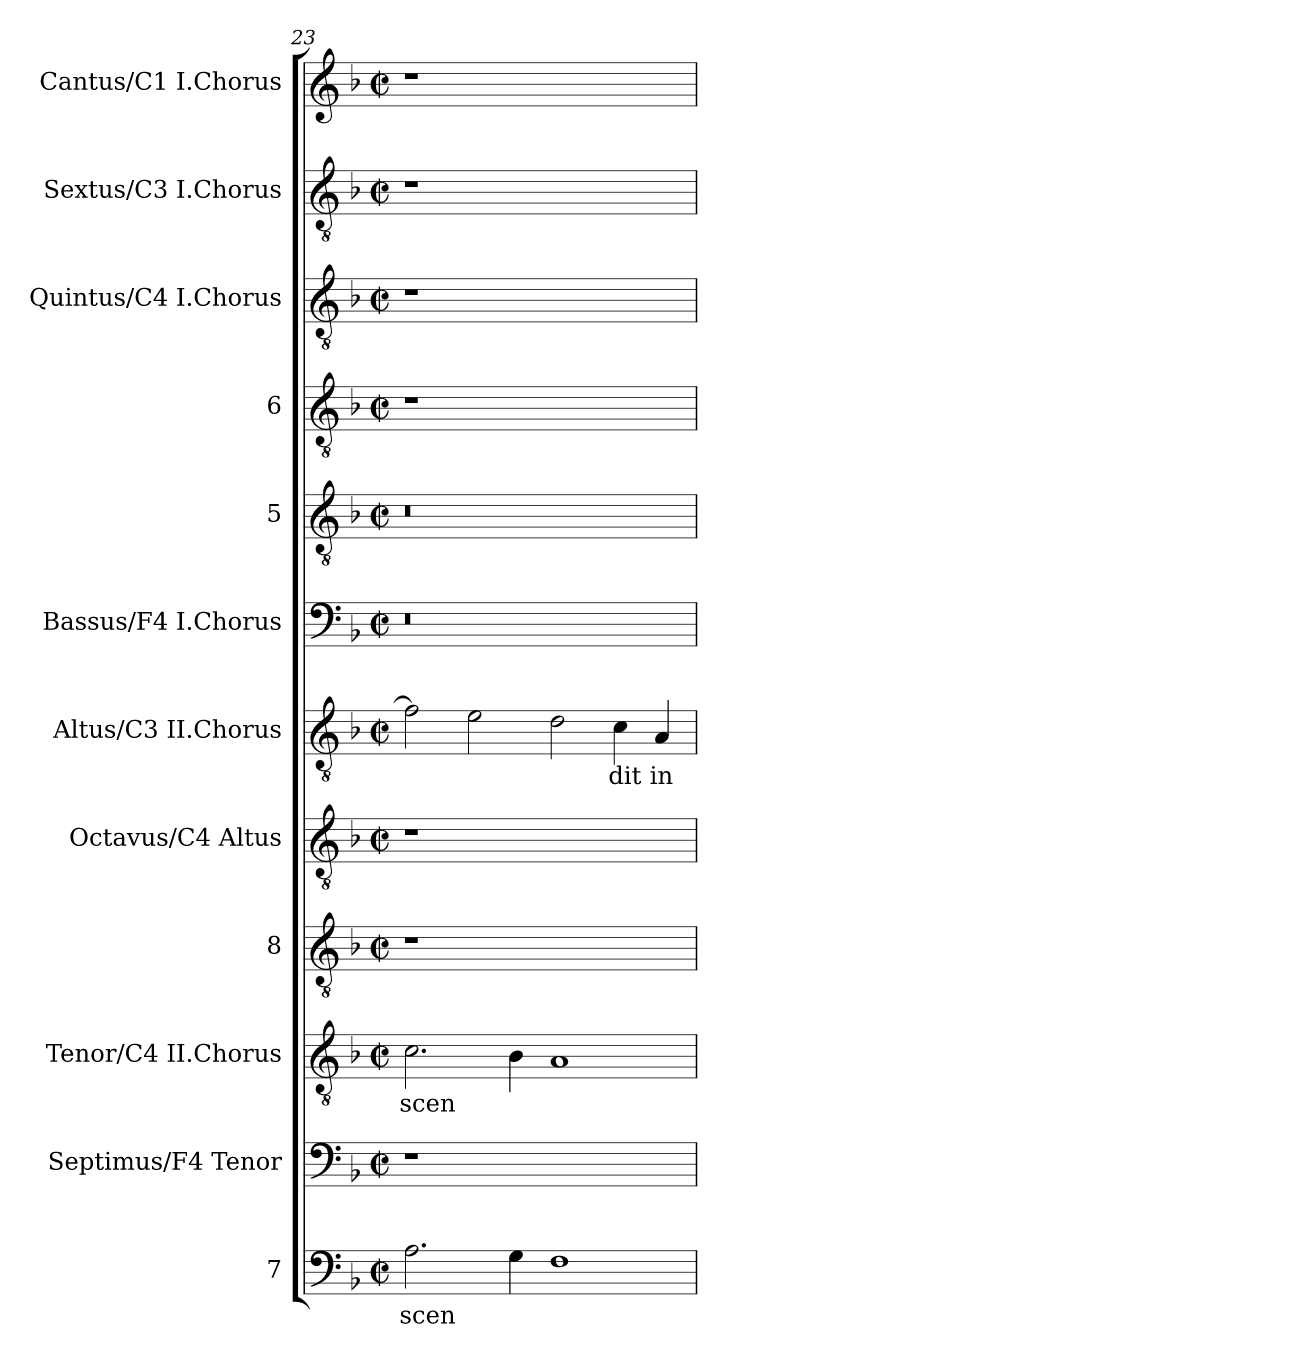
**kern	**text	**kern	**kern	**text	**kern	**kern	**kern	**text	**kern	**kern	**kern	**kern	**kern	**kern
*part12	*part12	*part11	*part10	*part10	*part9	*part8	*part7	*part7	*part6	*part5	*part4	*part3	*part2	*part1
*staff12	*staff12	*staff11	*staff10	*staff10	*staff9	*staff8	*staff7	*staff7	*staff6	*staff5	*staff4	*staff3	*staff2	*staff1
*I"7	*	*I"Septimus/F4  Tenor	*I"Tenor/C4  II.Chorus	*	*I"8	*I"Octavus/C4  Altus	*I"Altus/C3  II.Chorus	*	*I"Bassus/F4  I.Chorus	*I"5	*I"6	*I"Quintus/C4  I.Chorus	*I"Sextus/C3  I.Chorus	*I"Cantus/C1  I.Chorus
*	*	*	*I'T	*	*	*	*I'A	*	*I'B	*	*	*	*	*I'C
*clefF4	*	*clefF4	*clefGv2	*	*clefGv2	*clefGv2	*clefGv2	*	*clefF4	*clefGv2	*clefGv2	*clefGv2	*clefGv2	*clefG2
*k[b-]	*	*k[b-]	*k[b-]	*	*k[b-]	*k[b-]	*k[b-]	*	*k[b-]	*k[b-]	*k[b-]	*k[b-]	*k[b-]	*k[b-]
*F:	*	*F:	*F:	*	*F:	*F:	*F:	*	*F:	*F:	*F:	*F:	*F:	*F:
*M2/2	*	*M2/2	*M2/2	*	*M2/2	*M2/2	*M2/2	*	*M2/2	*M2/2	*M2/2	*M2/2	*M2/2	*M2/2
*met(c|)	*	*met(c|)	*met(c|)	*	*met(c|)	*met(c|)	*met(c|)	*	*met(c|)	*met(c|)	*met(c|)	*met(c|)	*met(c|)	*met(c|)
=23	=23	=23	=23	=23	=23	=23	=23	=23	=23	=23	=23	=23	=23	=23
!	!LO:LY:b:cj	!	!	!LO:LY:b:cj	!	!	!	!LO:LY:b:cj	!	!	!	!	!	!
2.A\	-scen-	1r	2.c\	-scen-	1r	1r	2f\]	--	0r	0r	1r	1r	1r	1r
!	!	!	!	!	!	!	!	!LO:LY:b:cj	!	!	!	!	!	!
.	.	.	.	.	.	.	2e\	--	.	.	.	.	.	.
!	!LO:LY:b:cj	!	!	!LO:LY:b:cj	!	!	!	!	!	!	!	!	!	!
4G\	--	.	4B-\	--	.	.	.	.	.	.	.	.	.	.
!	!LO:LY:b:cj	!	!	!LO:LY:b:cj	!	!	!	!LO:LY:b:cj	!	!	!	!	!	!
1F	--	1ryy	1A	--	1ryy	1ryy	2d\	--	.	.	1ryy	1ryy	1ryy	1ryy
!	!	!	!	!	!	!	!	!LO:LY:b:cj	!	!	!	!	!	!
.	.	.	.	.	.	.	4c\	-dit	.	.	.	.	.	.
!	!	!	!	!	!	!	!	!LO:LY:b:cj	!	!	!	!	!	!
.	.	.	.	.	.	.	4A/	in	.	.	.	.	.	.
=	=	=	=	=	=	=	=	=	=	=	=	=	=	=
*-	*-	*-	*-	*-	*-	*-	*-	*-	*-	*-	*-	*-	*-	*-
